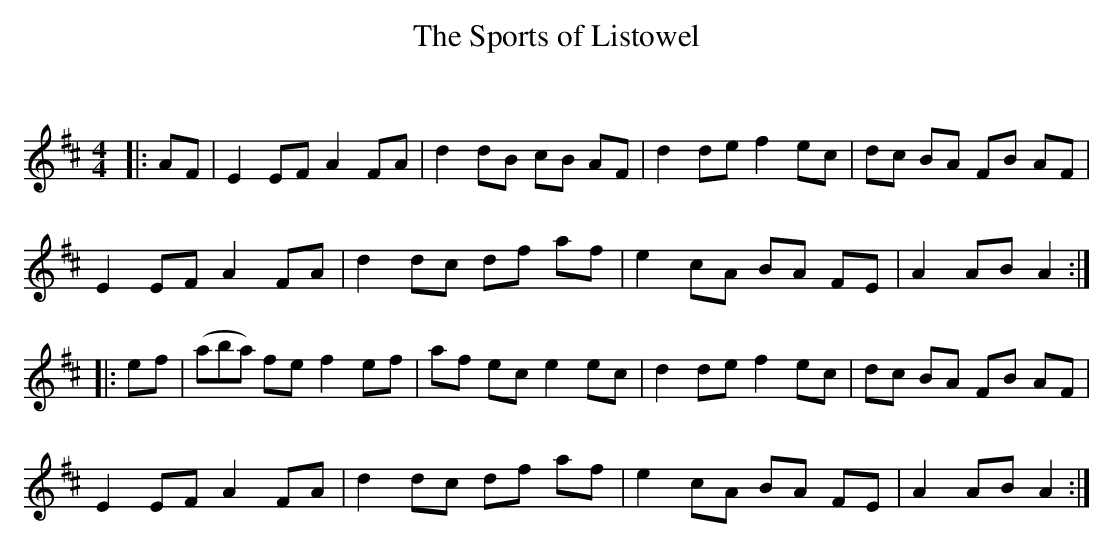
X:1
T: The Sports of Listowel
C:
Q: 232
K:D
M:4/4
L:1/8
|:AF|E2 EF A2 FA|d2 dB cB AF|d2 de f2 ec|dc BA FB AF|
E2 EF A2 FA|d2 dc df af|e2 cA BA FE|A2 AB A2:|
|:ef((3|aba) fe f2 ef|af ec e2 ec|d2 de f2 ec|dc BA FB AF|
E2 EF A2 FA|d2 dc df af|e2 cA BA FE|A2 AB A2:|
